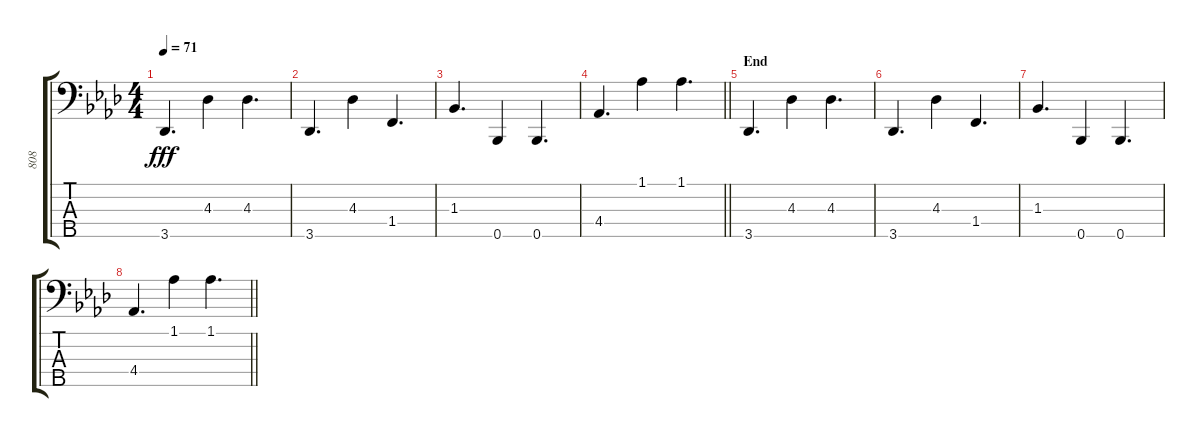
\track ("808" "808") {instrument acousticbass}
\staff {score tabs}
\tuning (G2 D2 A1 E1 Bb0) {hide}
\ts (4 4)
\tempo 71
\clef f4
\ks ab
3.5.4{d dy fff} 4.3.4 4.3.4{d} |
3.5.4{d} 4.3.4 1.4.4{d} |
1.3.4{d} 0.5.4 0.5.4{d} |
\barLineRight lightlight
4.4.4{d} 1.1.4 1.1.4{d} |
\section ("" "End")
3.5.4{d} 4.3.4 4.3.4{d} |
3.5.4{d} 4.3.4 1.4.4{d} |
1.3.4{d} 0.5.4 0.5.4{d} |
\barLineRight lightlight
4.4.4{d} 1.1.4 1.1.4{d}
